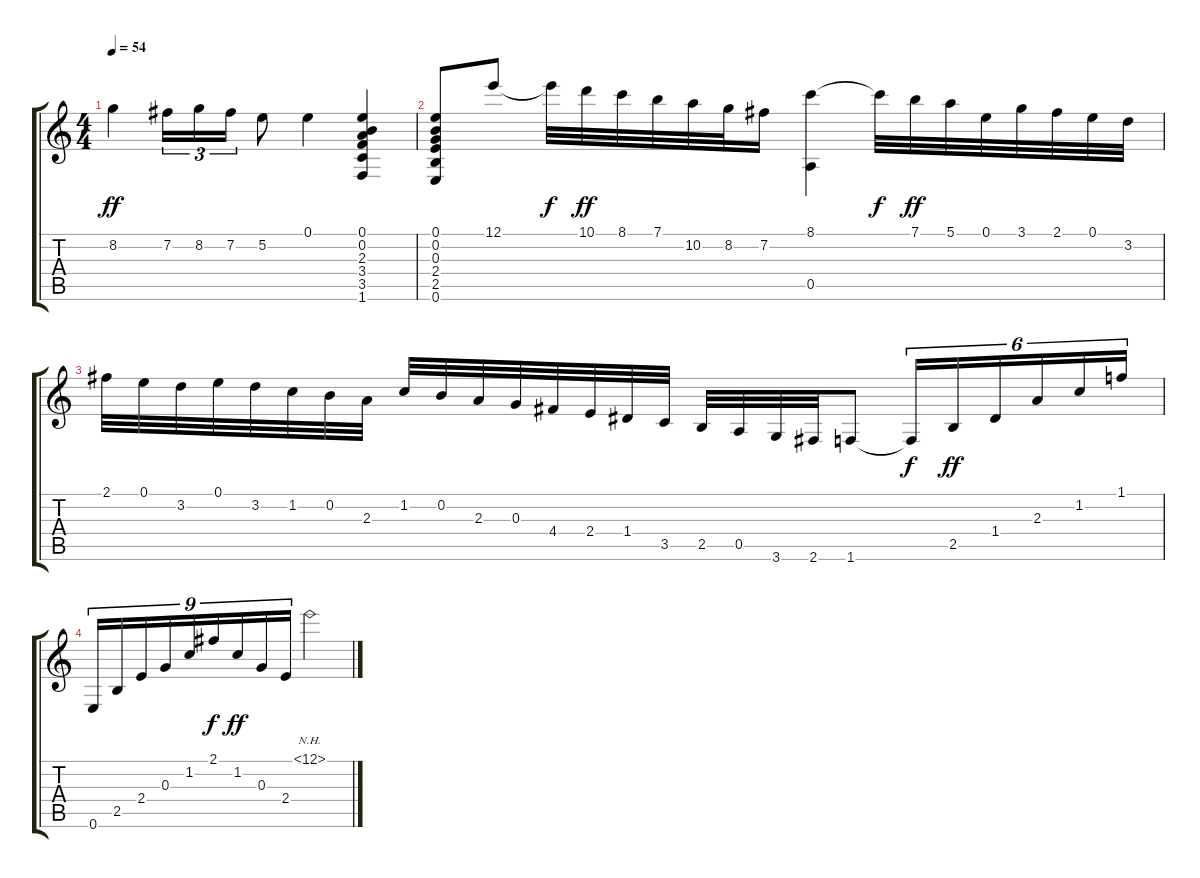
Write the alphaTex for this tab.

\track "" {instrument acousticguitarnylon}
\staff {score tabs}
\tuning (E4 B3 G3 D3 A2 E2) {hide}
\ts (4 4)
\tempo 54
\clef g2
\ks c
8.2.4{dy ff} 7.2.16{tu (3 2)} 8.2.16{tu (3 2)} 7.2.16{tu (3 2)} 5.2.8 0.1.4 (0.1 0.2 2.3 3.4 3.5 1.6).4 |
(0.1 0.2 0.3 2.4 2.5 0.6).8 12.1.8 12.1{t}.32{dy f} 10.1.32{dy ff} 8.1.32 7.1.32 10.2.32 8.2.32 7.2.16 (8.1 0.5).4 8.1{t}.32{dy f} 7.1.32{dy ff} 5.1.32 0.1.32 3.1.32 2.1.32 0.1.32 3.2.32 |
2.1.32 0.1.32 3.2.32 0.1.32 3.2.32 1.2.32 0.2.32 2.3.32 1.2.32 0.2.32 2.3.32 0.3.32 4.4.32 2.4.32 1.4.32 3.5.32 2.5.32 0.5.32 3.6.32 2.6.32 1.6.8 1.6{t}.16{tu (6 4) dy f} 2.5.16{tu (6 4) dy ff} 1.4.16{tu (6 4)} 2.3.16{tu (6 4)} 1.2.16{tu (6 4)} 1.1.16{tu (6 4)} |
0.6.16{tu (9 8)} 2.5.16{tu (9 8)} 2.4.16{tu (9 8)} 0.3.16{tu (9 8)} 1.2.16{tu (9 8)} 2.1.16{tu (9 8) dy f} 1.2.16{tu (9 8) dy ff} 0.3.16{tu (9 8)} 2.4.16{tu (9 8)} 12.1{nh}.2
